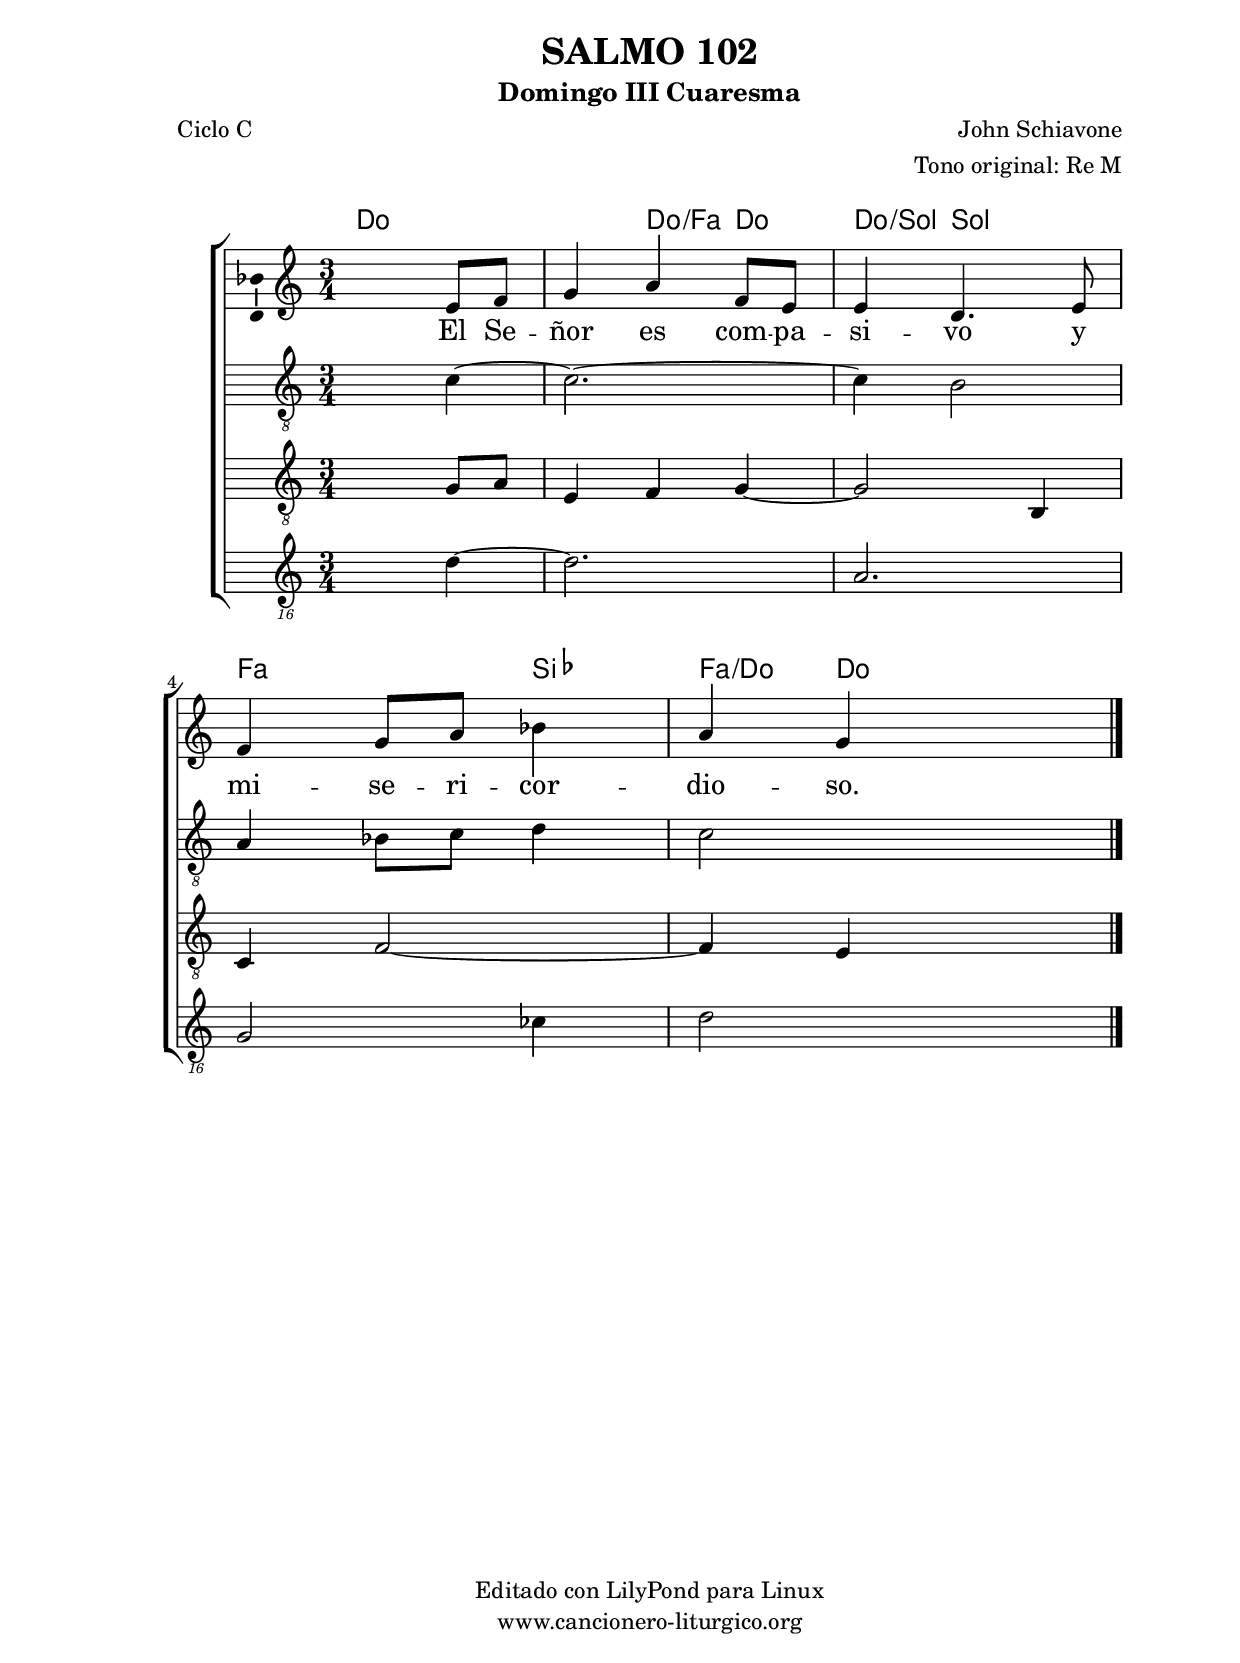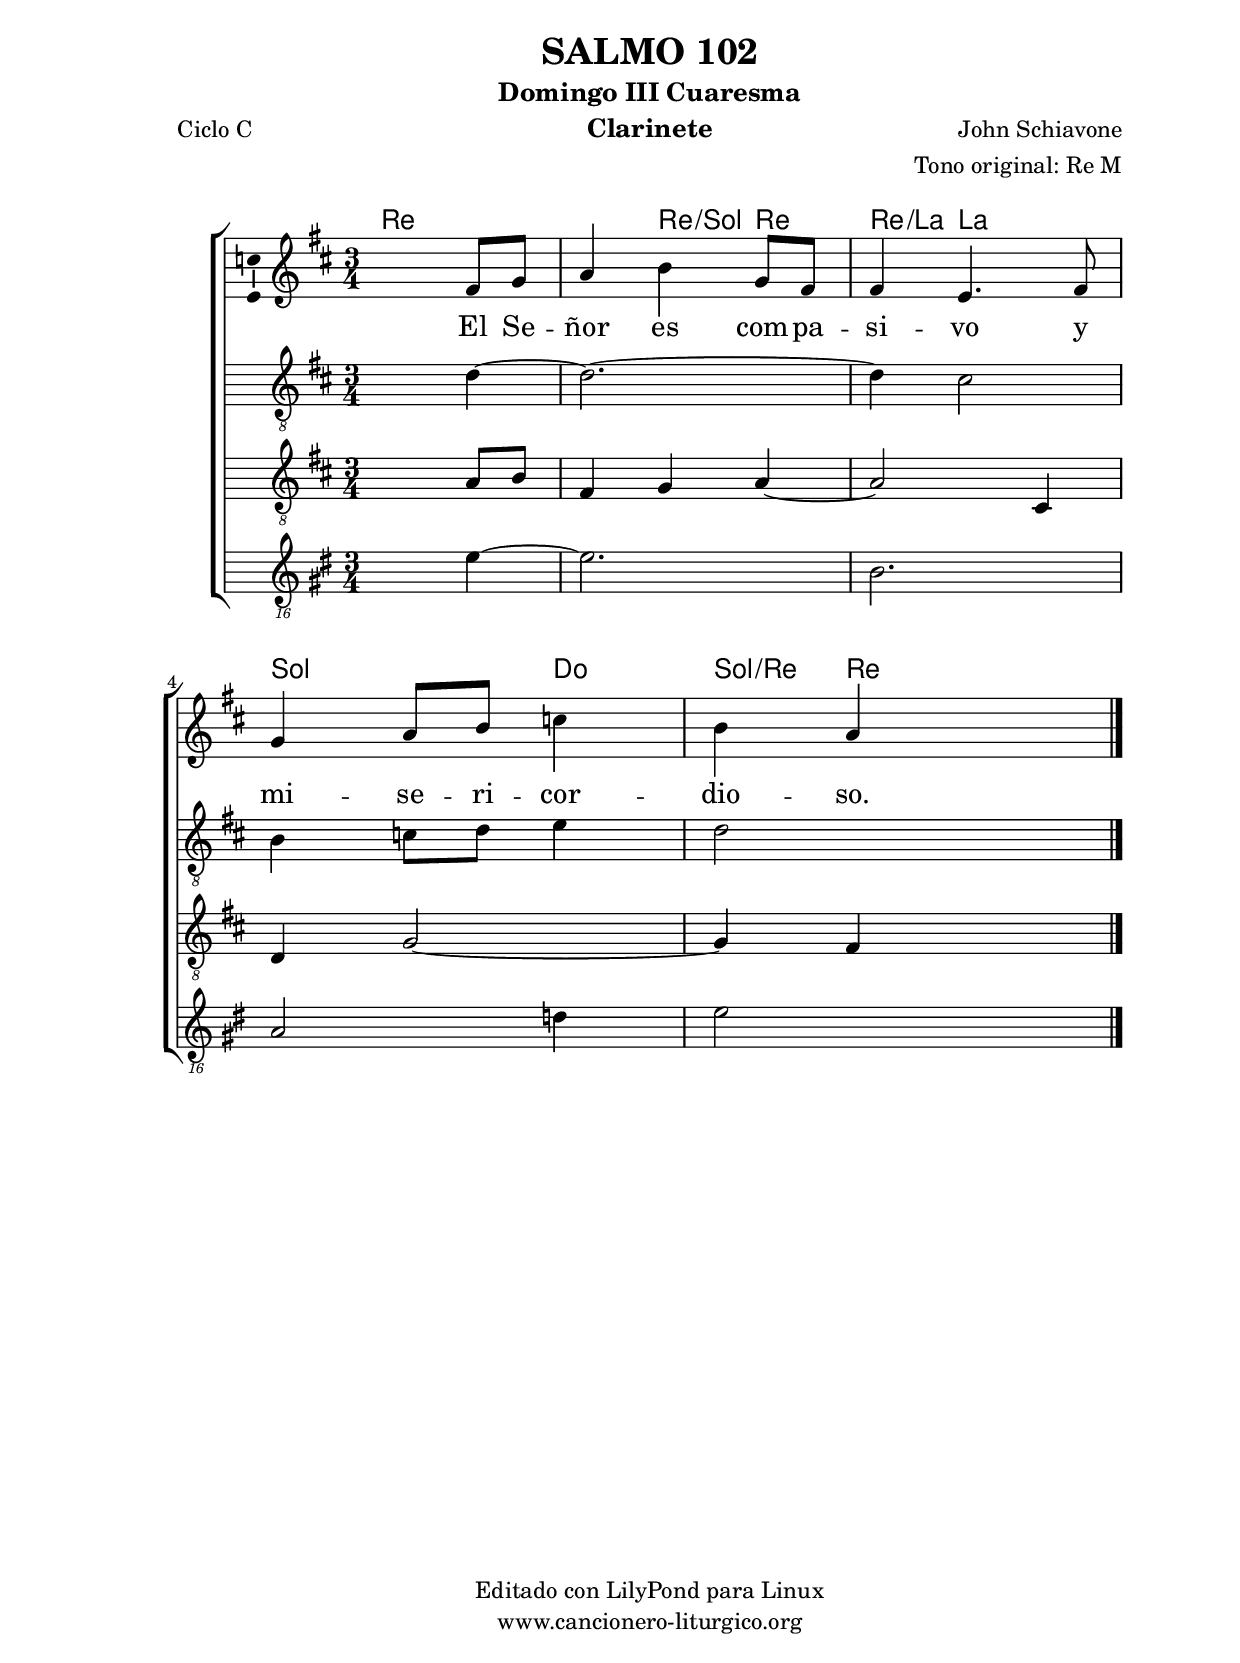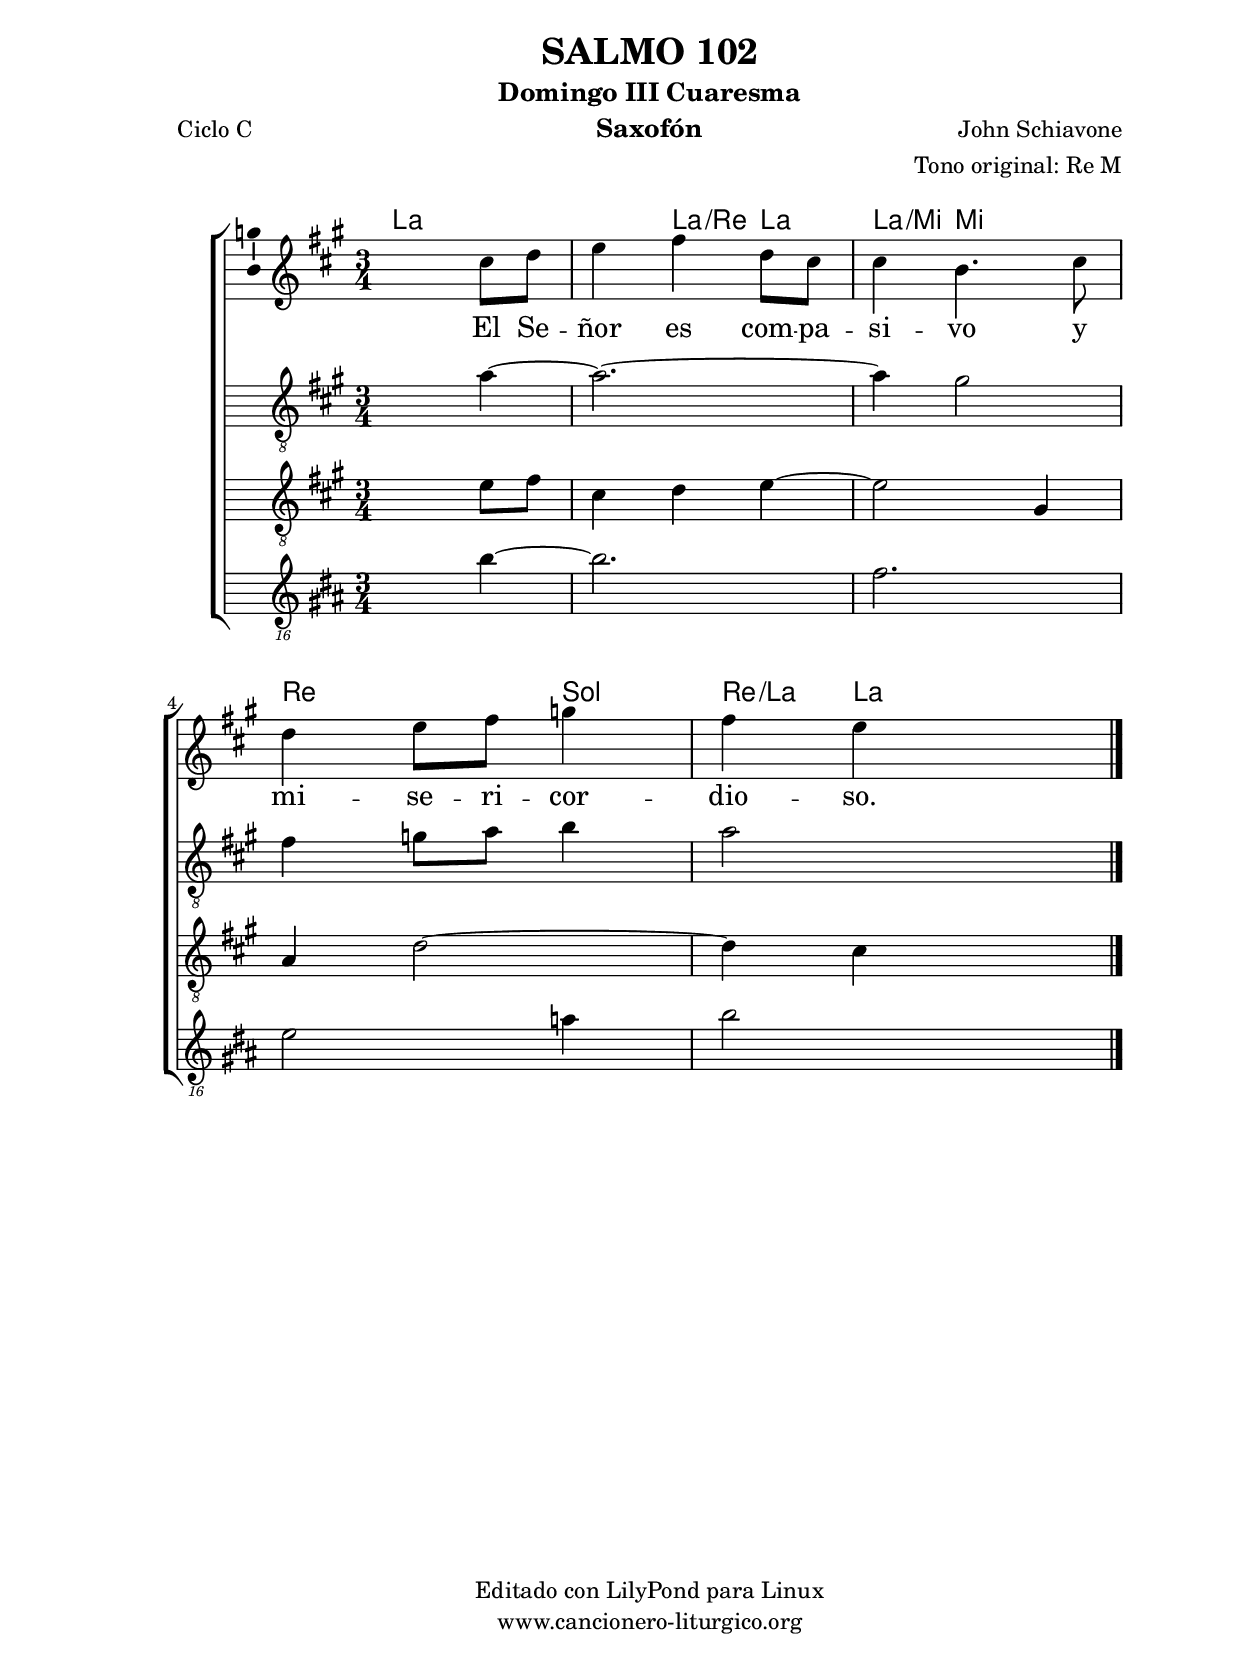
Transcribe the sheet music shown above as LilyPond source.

%
%para convertir .midi en .wav:
%timidity filename.midi -Ow -o finename.wav
%
%
%Para convertir de .wav a .mp3:
%lame -h -m j filename.wav
%
%
%para escuchar el midi:
%timidity nombrefichero.midi
%


%versión de lilypond para la que se ha escrito esta partitura:
\version "2.16.0"

	%Tamaño papel
	#(set-default-paper-size "a4")
	%Tamaño partitura
	#(set-global-staff-size 20)
	%No responde al pulsar sobre una nota
	#(ly:set-option 'point-and-click #f)

%parámetros del encabezamiento:
\header {
	title = "SALMO 102"
	subtitle = "Domingo III Cuaresma"
	composer = "John Schiavone"
	poet = "Ciclo C"
	meter = ""
	arranger = "Tono original: Re M"
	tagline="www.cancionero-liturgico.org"
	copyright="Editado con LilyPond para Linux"
	tiempo = "Cuaresma"
	usos = "Salmo"
	letra = "El Señor es compasivo y misericordioso."
	}

%parámetros asociados al papel:
\paper  {
	oddHeaderMarkup = \markup {\fill-line { \on-the-fly #not-first-page \fromproperty #'header:title \on-the-fly #not-first-page \fromproperty #'header:composer }}
	evenHeaderMarkup = \markup {\fill-line { \fromproperty #'header:composer \fromproperty #'header:title }}
	#(set-paper-size "a4")
	print-page-number = ##f
	first-page-number = 1
	print-first-page-number = ##f
%	head-separation = 3.0 \cm
	top-margin = 2.0 \cm
	bottom-margin = 0.5\cm
%%%	bottom-margin = -1.0\cm
	left-margin = 3.0 \cm
	line-width = 16.0 \cm 
	indent = 8\mm
	interscoreline = 2.\mm
	between-system-space = 15\mm
%	para que las partituras no llenen la hoja:
	ragged-bottom = ##t
%	idem para la última hoja:
	ragged-last-bottom = ##f
%	para que las partituras llenen el ancho del papel:
	ragged-last = ##f
	after-title-space = 2.5 \cm
%page-count=1
system-count=2

	%Flexible Vertical Spacing
%	markup-markup-spacing =
%	#'((basic-distance . 15) (minimum-distance . 15) (padding . 3))
	markup-system-spacing =
	#'((basic-distance . 15) (minimum-distance . 15) (padding . 3))
	system-system-spacing =
	#'((basic-distance . 15) (minimum-distance . 15) (padding . 3))
	score-system-spacing =
	#'((basic-distance . 15) (minimum-distance . 15) (padding . 5))
%	top-system-spacing = % header
%	#'((basic-distance . 8) (minimum-distance . 0) (padding . 3))
%	top-markup-spacing =
%	#'((basic-distance . 20) (minimum-distance . 20) (padding . 3))
	last-bottom-spacing = % footer
	#'((basic-distance . 5) (minimum-distance . 5) (padding . 3))
%	score-markup-spacing =
%	#'((basic-distance . 16) (minimum-distance . 13) (padding . 3))

	}


%parámetros que afectan a toda la partitura:
global =  {
	%clave de sol (G):
	\clef G
	%armadura:
	\transpose d c
	\key d \major
	\tempo 4=80
	\set Score.tempoHideNote = ##t
	}


acordes = {
	\italianChords
	\chordmode {
	\transpose d c
{
d2. s4 d/g d d/a a s g s c g/d d s
	}
	}
}


melodia = 
	\transpose d c
{
	\relative c'{
	\time 3/4

s2 fis8 g
a4 b g8 fis
fis4 e4. fis8
g4 a8 b c4
b4 a s

	\bar "|."
	}
	}

melodiados = 
	\transpose d c
{
	\relative c'{
	\time 3/4

\clef "G_8"
s2 d4~
d2.~
d4 cis2
b4 c8 d e4
d2 s4

	\bar "|."
	}
	}

melodiatres = 
	\transpose d c
{
	\relative c'{
	\time 3/4

%\clef F
\clef "G_8"
s2 a8 b
fis4 g a~
a2 cis,4
d4 g2~
g4 fis s

	\bar "|."
	}
	}

melodiacuatro = 
	\transpose d c
{
	\relative c{
	\time 3/4

%\clef F
\clef "G_16"
s2 d4~
d2.
a2.
g2 c4
d2 s4

	\bar "|."
	}
	}

texto = \lyricmode {
El Se -- ñor es com -- pa -- si -- vo y mi -- se -- ri -- cor -- dio -- so.
	}


acordesStaff = \context ChordNames = acordesStaff <<
	\set chordChanges = ##t
	\acordes
	>>


vozStaff = \context Voice = vozStaff
\with {\consists "Ambitus_engraver"}
<<
%	\set Staff.instrumentName = ""
%	\set Staff.shortInstrumentName = ""
%	\set Staff.midiInstrument = #"clarinet"
%	\set Staff.midiInstrument = #"cello"
%	\set Staff.midiInstrument = #"flute"
	\set Staff.midiInstrument = #"electric guitar (jazz)"
%	\set Staff.midiInstrument = #"english horn"
%	\set Staff.midiInstrument = #"violin"
%	\set Staff.midiInstrument = #"glockenspiel"
	\set Staff.midiMinimumVolume = #0.7
	\set Staff.midiMaximumVolume = #0.9
	\global
	\melodia
	>>

vozdosStaff = \context Voice = vozdosStaff
<<
%	\set Staff.instrumentName = "Clarinete 1"
%	\set Staff.shortInstrumentName = "C"
	\override Staff.StaffSymbol #'staff-space = #(magstep -0.35)
	\set Staff.midiInstrument = #"english horn"
	\set Staff.midiMinimumVolume = #0.4
	\set Staff.midiMaximumVolume = #0.5
	\global
	\melodiados
	>>

voztresStaff = \context Voice = voztresStaff
<<
%	\set Staff.instrumentName = "Saxofón"
%	\set Staff.shortInstrumentName = "S"
	\override Staff.StaffSymbol #'staff-space = #(magstep -0.35)
	\set Staff.midiInstrument = #"violin"
	\set Staff.midiMinimumVolume = #0.4
	\set Staff.midiMaximumVolume = #0.5
%Cambio tono para saxofón (DESDE tono de clarinete)
%El segundo comando escribe la partitura en el tono del saxofón
%El primer comando hace que el fichero midi, a pesar de lo anterior, suene en el mismo tono que el resto de la partitura
%%%%%%\transposition f'
%%%%%%\transpose d a,
{
	\global
	\melodiatres
}
	>>

vozcuatroStaff = \context Voice = vozcuatroStaff
<<
%	\set Staff.instrumentName = "Saxofón"
%	\set Staff.shortInstrumentName = "S"
	\override Staff.StaffSymbol #'staff-space = #(magstep -0.35)
	\set Staff.midiInstrument = #"violin"
	\set Staff.midiMinimumVolume = #0.4
	\set Staff.midiMaximumVolume = #0.5
%Cambio tono para saxofón (DESDE tono de clarinete)
%El segundo comando escribe la partitura en el tono del saxofón
%El primer comando hace que el fichero midi, a pesar de lo anterior, suene en el mismo tono que el resto de la partitura
%%%%%%\transposition f'
%%%%%%\transpose d a,
{
	\global
	\melodiacuatro
}
	>>


textoStaff = \context Lyrics = textoStaff <<
	\lyricsto vozStaff \texto
	>>

\book {
	\score {
		\context ChoirStaff {
%			\override StaffGroup.SystemStartBracket #'collapse-height = #1
%			\override Score.SystemStartBar #'collapse-height = #1
			<<
			\acordesStaff
			\vozStaff
			\textoStaff
			\vozdosStaff
			\voztresStaff
			\vozcuatroStaff
			>>
			}
		\layout {
	    		\context {
				\Lyrics
				\override LyricText #'font-size = #2
				}
	   		 \context {
				\Score
				%fontSize = #3
				\override StaffSymbol #'staff-space = #(magstep +3)
				%\override Beam #'thickness = #0.55
				%\override SpacingSpanner #'spacing-increment = #1.0
				%\override Slur #'height-limit = #1.5
				}
			}
		}
	\score {
		\unfoldRepeats
		\context ChoirStaff {
			<<
			\acordesStaff
			\vozStaff
			\vozdosStaff
			\voztresStaff
			\vozcuatroStaff
			>>
			}
		\midi {
	  		\context {
	  			\Score
				tempoWholesPerMinute = #(ly:make-moment 70 4)
				}
			}
		}
	}

%Partitura para clarinete
#(define output-suffix "C")
\book {
	\header{
		instrument = "Clarinete"
		}
	\score {
		\context ChoirStaff {
%			\override StaffGroup.SystemStartBracket #'collapse-height = #1
%			\override Score.SystemStartBar #'collapse-height = #1
\transpose c d
			<<
			\acordesStaff
			\vozStaff
			\textoStaff
			\vozdosStaff
			\voztresStaff
			\vozcuatroStaff
			>>
			}
		\layout {
	    		\context {
				\Lyrics
				\override LyricText #'font-size = #2
				}
	   		 \context {
				\Score
				%fontSize = #3
				\override StaffSymbol #'staff-space = #(magstep +3)
				%\override Beam #'thickness = #0.55
				%\override SpacingSpanner #'spacing-increment = #1.0
				%\override Slur #'height-limit = #1.5
				}
			}
		}
	}

%Partitura para saxofón
#(define output-suffix "S")
\book {
	\header{
		instrument = "Saxofón"
		}
	\score {
		\context ChoirStaff {
%			\override StaffGroup.SystemStartBracket #'collapse-height = #1
%			\override Score.SystemStartBar #'collapse-height = #1
\transpose c a
			<<
			\acordesStaff
			\vozStaff
			\textoStaff
			\vozdosStaff
			\voztresStaff
			\vozcuatroStaff
			>>
			}
		\layout {
	    		\context {
				\Lyrics
				\override LyricText #'font-size = #2
				}
	   		 \context {
				\Score
				%fontSize = #3
				\override StaffSymbol #'staff-space = #(magstep +3)
				%\override Beam #'thickness = #0.55
				%\override SpacingSpanner #'spacing-increment = #1.0
				%\override Slur #'height-limit = #1.5
				}
			}
		}
	}

